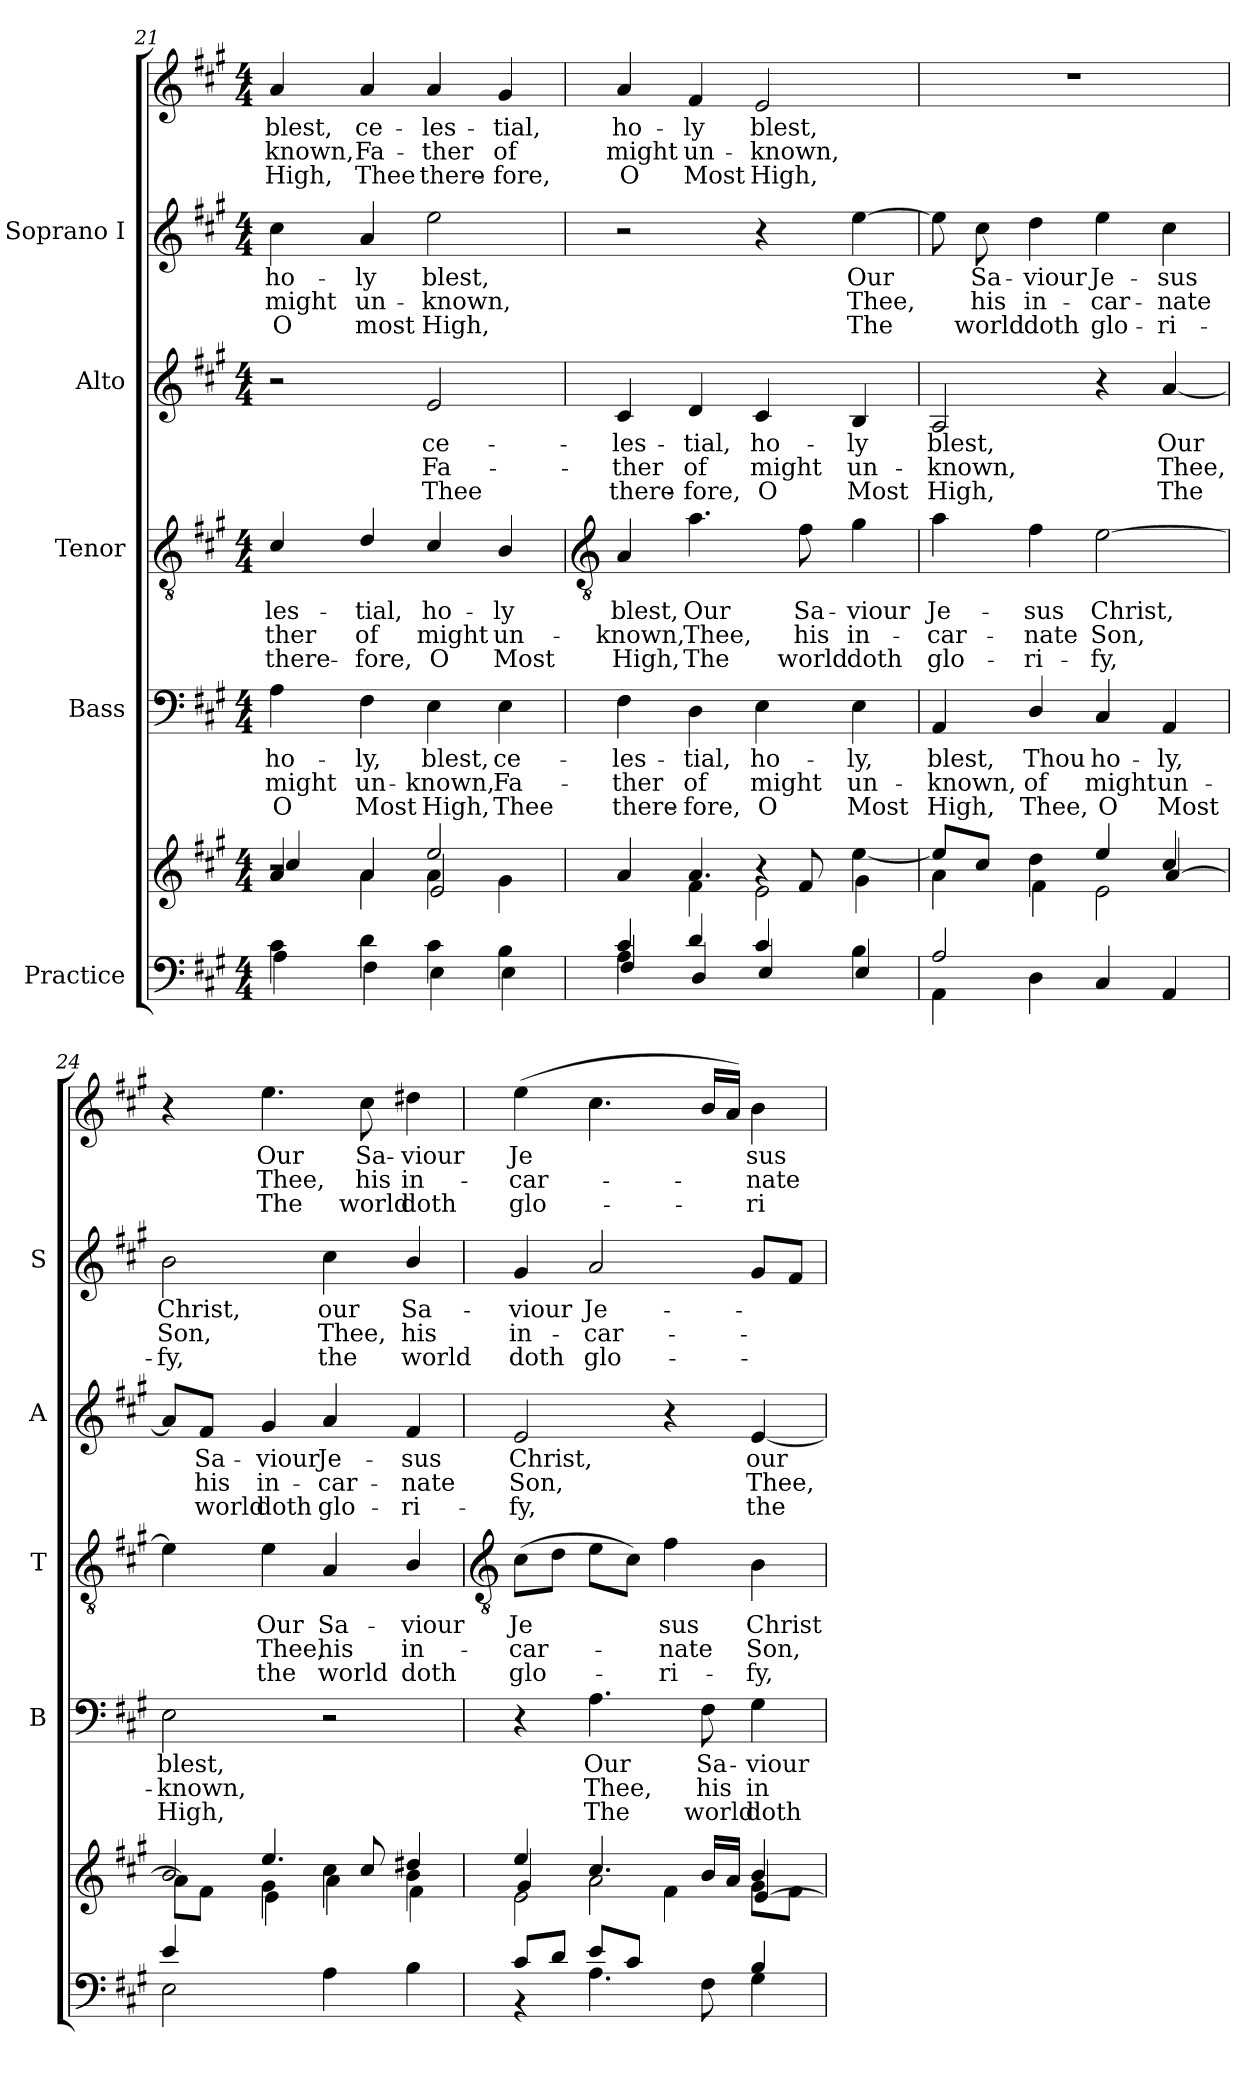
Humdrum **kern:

**kern	**kern	**kern	**text	**text	**text	**kern	**text	**text	**text	**kern	**text	**text	**text	**kern	**text	**text	**text	**kern	**text	**text	**text
*part5	*part5	*part4	*part4	*part4	*part4	*part3	*part3	*part3	*part3	*part2	*part2	*part2	*part2	*part1	*part1	*part1	*part1	*part1	*part1	*part1	*part1
*staff7	*staff6	*staff5	*staff5	*staff5	*staff5	*staff4	*staff4	*staff4	*staff4	*staff3	*staff3	*staff3	*staff3	*staff2	*staff2	*staff2	*staff2	*staff1	*staff1	*staff1	*staff1
*I"Practice	*	*I"Bass	*	*	*	*I"Tenor	*	*	*	*I"Alto	*	*	*	*I"Soprano I	*	*	*	*	*	*	*
*	*	*I'B	*	*	*	*I'T	*	*	*	*I'A	*	*	*	*I'S	*	*	*	*	*	*	*
*clefF4	*clefG2	*clefF4	*	*	*	*clefGv2	*	*	*	*clefG2	*	*	*	*clefG2	*	*	*	*clefG2	*	*	*
*k[f#c#g#]	*k[f#c#g#]	*k[f#c#g#]	*	*	*	*k[f#c#g#]	*	*	*	*k[f#c#g#]	*	*	*	*k[f#c#g#]	*	*	*	*k[f#c#g#]	*	*	*
*A:	*A:	*A:	*	*	*	*A:	*	*	*	*A:	*	*	*	*A:	*	*	*	*A:	*	*	*
*M4/4	*M4/4	*M4/4	*	*	*	*M4/4	*	*	*	*M4/4	*	*	*	*M4/4	*	*	*	*M4/4	*	*	*
=21	=21	=21	=21	=21	=21	=21	=21	=21	=21	=21	=21	=21	=21	=21	=21	=21	=21	=21	=21	=21	=21
*^	*^	*	*	*	*	*	*	*	*	*	*	*	*	*	*	*	*	*	*	*	*
*	*	*	*^	*	*	*	*	*	*	*	*	*	*	*	*	*	*	*	*	*	*	*	*
!	!	!	!	!	!	!LO:LY:b	!LO:LY:b	!LO:LY:b	!	!LO:LY:b	!LO:LY:b	!LO:LY:b	!	!	!	!	!	!LO:LY:b	!LO:LY:b	!LO:LY:b	!	!LO:LY:b	!LO:LY:b	!LO:LY:b
4c#\	4A	4a	4cc#/	2r	4A	ho-	-might	O	4c#/	les-	-ther	there-	2r	.	.	.	4cc#	ho-	-might	O	4a	blest,	known,	High,
!	!	!	!	!	!	!LO:LY:b	!LO:LY:b	!LO:LY:b	!	!LO:LY:b	!LO:LY:b	!LO:LY:b	!	!	!	!	!	!LO:LY:b	!LO:LY:b	!LO:LY:b	!	!LO:LY:b	!LO:LY:b	!LO:LY:b
4d\	4F#	4a	4a	.	4F#	ly,	un-	-Most	4d/	-tial,	of	fore,	.	.	.	.	4a	ly	un-	-most	4a	ce-	-Fa-	-Thee
!	!	!	!	!	!	!LO:LY:b	!LO:LY:b	!LO:LY:b	!	!LO:LY:b	!LO:LY:b	!LO:LY:b	!	!LO:LY:b	!LO:LY:b	!LO:LY:b	!	!LO:LY:b	!LO:LY:b	!LO:LY:b	!	!LO:LY:b	!LO:LY:b	!LO:LY:b
4c#\	4E	4a\	2ee/	2e	4E	blest,	known,	High,	4c#/	ho-	-might	O	2e	ce-	-Fa-	-Thee	2ee	blest,	known,	High,	4a	les-	-ther	there-
!	!	!	!	!	!	!LO:LY:b	!LO:LY:b	!LO:LY:b	!	!LO:LY:b	!LO:LY:b	!LO:LY:b	!	!	!	!	!	!	!	!	!	!LO:LY:b	!LO:LY:b	!LO:LY:b
4B\	4E	4g#\	.	.	4E	ce-	-Fa-	-Thee	4B/	ly	un-	-Most	.	.	.	.	.	.	.	.	4g#	-tial,	of	fore,
*v	*v	*	*	*	*	*	*	*	*	*	*	*	*	*	*	*	*	*	*	*	*	*	*	*
!!LO:LB:g=z
=22	=22	=22	=22	=22	=22	=22	=22	=22	=22	=22	=22	=22	=22	=22	=22	=22	=22	=22	=22	=22	=22	=22	=22
*	*	*	*	*	*	*	*	*clefGv2	*	*	*	*	*	*	*	*	*	*	*	*	*	*	*
*^	*	*	*	*	*	*	*	*	*	*	*	*	*	*	*	*	*	*	*	*	*	*	*
*	*^	*	*	*	*	*	*	*	*	*	*	*	*	*	*	*	*	*	*	*	*	*	*	*
!	!	!	!	!	!	!	!LO:LY:b	!LO:LY:b	!LO:LY:b	!	!LO:LY:b	!LO:LY:b	!LO:LY:b	!	!LO:LY:b	!LO:LY:b	!LO:LY:b	!	!	!	!	!	!LO:LY:b	!LO:LY:b	!LO:LY:b
4c#	4A	4F#	4a	2ryy	4ryy	4F#	les-	-ther	there-	4A	blest,	known,	High,	4c#	les-	-ther	there-	2r	.	.	.	4a	ho-	-might	O
!	!	!	!	!	!	!	!LO:LY:b	!LO:LY:b	!LO:LY:b	!	!LO:LY:b	!LO:LY:b	!LO:LY:b	!	!LO:LY:b	!LO:LY:b	!LO:LY:b	!	!	!	!	!	!LO:LY:b	!LO:LY:b	!LO:LY:b
4d	2.ryy	4D	4f#\	.	4.a/	4D	-tial,	of	fore,	4.a	Our	Thee,	The	4d	-tial,	of	fore,	.	.	.	.	4f#	ly	un-	-Most
!	!	!	!	!	!	!	!LO:LY:b	!LO:LY:b	!LO:LY:b	!	!	!	!	!	!LO:LY:b	!LO:LY:b	!LO:LY:b	!	!	!	!	!	!LO:LY:b	!LO:LY:b	!LO:LY:b
4c#	.	4E	2e\	4r	.	4E	ho-	-might	O	.	.	.	.	4c#	ho-	-might	O	4r	.	.	.	2e	blest,	known,	High,
!	!	!	!	!	!	!	!	!	!	!	!LO:LY:b	!LO:LY:b	!LO:LY:b	!	!	!	!	!	!	!	!	!	!	!	!
.	.	.	.	.	8f#	.	.	.	.	8f#	Sa-	-his	world	.	.	.	.	.	.	.	.	.	.	.	.
!	!	!	!	!	!	!	!LO:LY:b	!LO:LY:b	!LO:LY:b	!	!LO:LY:b	!LO:LY:b	!LO:LY:b	!	!LO:LY:b	!LO:LY:b	!LO:LY:b	!	!LO:LY:b	!LO:LY:b	!LO:LY:b	!	!	!	!
4B\	.	4E	.	[4ee	4g#\	4E	ly,	un-	-Most	4g#	viour	in-	-doth	4B	ly	un-	-Most	[4ee	Our	Thee,	The	.	.	.	.
=23	=23	=23	=23	=23	=23	=23	=23	=23	=23	=23	=23	=23	=23	=23	=23	=23	=23	=23	=23	=23	=23	=23	=23	=23	=23
*	*	*	*	*	*^	*	*	*	*	*	*	*	*	*	*	*	*	*	*	*	*	*	*	*	*
!	!	!	!	!	!	!	!	!LO:LY:b	!LO:LY:b	!LO:LY:b	!	!LO:LY:b	!LO:LY:b	!LO:LY:b	!	!LO:LY:b	!LO:LY:b	!LO:LY:b	!	!	!	!	!	!	!	!
*	*v	*v	*	*	*	*	*	*	*	*	*	*	*	*	*	*	*	*	*	*	*	*	*	*	*	*
2A/	4AA\	1ryy	8ee/L]	2ryy	4a\	4AA	blest,	known,	High,	4a	Je-	-car-	-glo-	2A	blest,	known,	High,	8ee]	.	.	.	1r	.	.	.
!	!	!	!	!	!	!	!	!	!	!	!	!	!	!	!	!	!	!	!LO:LY:b	!LO:LY:b	!LO:LY:b	!	!	!	!
.	.	.	8cc#/J	.	.	.	.	.	.	.	.	.	.	.	.	.	.	8cc#	Sa-	-his	world	.	.	.	.
!	!	!	!	!	!	!	!LO:LY:b	!LO:LY:b	!LO:LY:b	!	!LO:LY:b	!LO:LY:b	!LO:LY:b	!	!	!	!	!	!LO:LY:b	!LO:LY:b	!LO:LY:b	!	!	!	!
.	4D\	.	4dd	.	4f#\	4D/	Thou	of	Thee,	4f#	-sus	nate	ri-	.	.	.	.	4dd	viour	in-	-doth	.	.	.	.
!	!	!	!	!	!	!	!LO:LY:b	!LO:LY:b	!LO:LY:b	!	!LO:LY:b	!LO:LY:b	!LO:LY:b	!	!	!	!	!	!LO:LY:b	!LO:LY:b	!LO:LY:b	!	!	!	!
2ryy	4C#	.	4ee/	4ryy	2e\	4C#	ho-	-might	O	[2e	-Christ,	Son,	fy,	4r	.	.	.	4ee	Je-	-car-	-glo-	.	.	.	.
!	!	!	!	!	!	!	!LO:LY:b	!LO:LY:b	!LO:LY:b	!	!	!	!	!	!LO:LY:b	!LO:LY:b	!LO:LY:b	!	!LO:LY:b	!LO:LY:b	!LO:LY:b	!	!	!	!
.	4AA	.	4cc#/	[4a	.	4AA	ly,	un-	-Most	.	.	.	.	[4a	Our	Thee,	The	4cc#	-sus	nate	ri-	.	.	.	.
=24	=24	=24	=24	=24	=24	=24	=24	=24	=24	=24	=24	=24	=24	=24	=24	=24	=24	=24	=24	=24	=24	=24	=24	=24	=24
!	!	!	!	!	!	!	!LO:LY:b	!LO:LY:b	!LO:LY:b	!	!	!	!	!	!	!	!	!	!LO:LY:b	!LO:LY:b	!LO:LY:b	!	!	!	!
4e/	2E	4ryy	2b/	8a\L]	4ryy	2E	blest,	known,	High,	4e]	.	.	.	8aL]	.	.	.	2b	Christ,	Son,	fy,	4r	.	.	.
!	!	!	!	!	!	!	!	!	!	!	!	!	!	!	!LO:LY:b	!LO:LY:b	!LO:LY:b	!	!	!	!	!	!	!	!
.	.	.	.	8f#\J	.	.	.	.	.	.	.	.	.	8f#J	Sa-	-his	world	.	.	.	.	.	.	.	.
!	!	!	!	!	!	!	!	!	!	!	!LO:LY:b	!LO:LY:b	!LO:LY:b	!	!LO:LY:b	!LO:LY:b	!LO:LY:b	!	!	!	!	!	!LO:LY:b	!LO:LY:b	!LO:LY:b
4ryy	.	4.ee/	.	4g#\	4e\	.	.	.	.	4e	Our	Thee,	the	4g#	viour	in-	-doth	.	.	.	.	4.ee	-Our	Thee,	The
!	!	!	!	!	!	!	!	!	!	!	!LO:LY:b	!LO:LY:b	!LO:LY:b	!	!LO:LY:b	!LO:LY:b	!LO:LY:b	!	!LO:LY:b	!LO:LY:b	!LO:LY:b	!	!	!	!
4A	2ryy	.	4cc#	4a\	2ryy	2r	.	.	.	4A	Sa-	-his	world	4a	Je-	-car-	-glo-	4cc#	our	Thee,	the	.	.	.	.
!	!	!	!	!	!	!	!	!	!	!	!	!	!	!	!	!	!	!	!	!	!	!	!LO:LY:b	!LO:LY:b	!LO:LY:b
.	.	8cc#/	.	.	.	.	.	.	.	.	.	.	.	.	.	.	.	.	.	.	.	8cc#	Sa-	-his	world
!	!	!	!	!	!	!	!	!	!	!	!LO:LY:b	!LO:LY:b	!LO:LY:b	!	!LO:LY:b	!LO:LY:b	!LO:LY:b	!	!LO:LY:b	!LO:LY:b	!LO:LY:b	!	!LO:LY:b	!LO:LY:b	!LO:LY:b
4B\	.	4dd#X	4b\	4f#\	.	.	.	.	.	4B/	viour	in-	-doth	4f#	-sus	nate	ri-	4b/	Sa-	-his	world	4dd#X	viour	in-	-doth
!!LO:LB:g=z
=25	=25	=25	=25	=25	=25	=25	=25	=25	=25	=25	=25	=25	=25	=25	=25	=25	=25	=25	=25	=25	=25	=25	=25	=25	=25
*	*	*	*	*	*	*	*	*	*	*clefGv2	*	*	*	*	*	*	*	*	*	*	*	*	*	*	*
!	!	!	!	!	!	!	!	!	!	!	!LO:LY:b	!LO:LY:b	!LO:LY:b	!	!LO:LY:b	!LO:LY:b	!LO:LY:b	!	!LO:LY:b	!LO:LY:b	!LO:LY:b	!	!LO:LY:b	!LO:LY:b	!LO:LY:b
8c#/L	4r	4ee/	4g#/	2e\	2ryy	4r	.	.	.	(>8c#L	Je	car-	glo-	2e	-Christ,	Son,	fy,	4g#	-viour	in-	-doth	(>4ee	Je	car-	glo-
8d/J	.	.	.	.	.	.	.	.	.	8dJ	.	.	.	.	.	.	.	.	.	.	.	.	.	.	.
!	!	!	!	!	!	!	!LO:LY:b	!LO:LY:b	!LO:LY:b	!	!	!	!	!	!	!	!	!	!LO:LY:b	!LO:LY:b	!LO:LY:b	!	!	!	!
8e/L	4.A	4.cc#/	2a	.	.	4.A	Our	Thee,	The	8eL	.	.	.	.	.	.	.	2a	Je-	car-	glo-	4.cc#	.	.	.
8c#/J	.	.	.	.	.	.	.	.	.	8c#J)	.	.	.	.	.	.	.	.	.	.	.	.	.	.	.
!	!	!	!	!	!	!	!	!	!	!	!LO:LY:b	!LO:LY:b	!LO:LY:b	!	!	!	!	!	!	!	!	!	!	!	!
4ryy	.	.	.	4ryy	4f#\	.	.	.	.	4f#	sus	nate	ri-	4r	.	.	.	.	.	.	.	.	.	.	.
!	!	!	!	!	!	!	!LO:LY:b	!LO:LY:b	!LO:LY:b	!	!	!	!	!	!	!	!	!	!	!	!	!	!	!	!
.	8F#	16bLL	.	.	.	8F#	Sa-	-his	world	.	.	.	.	.	.	.	.	.	.	.	.	16bLL	.	.	.
.	.	16aJJ	.	.	.	.	.	.	.	.	.	.	.	.	.	.	.	.	.	.	.	16aJJ)	.	.	.
!	!	!	!	!	!	!	!LO:LY:b	!LO:LY:b	!LO:LY:b	!	!LO:LY:b	!LO:LY:b	!LO:LY:b	!	!LO:LY:b	!LO:LY:b	!LO:LY:b	!	!	!	!	!	!LO:LY:b	!LO:LY:b	!LO:LY:b
4B	4G#	4b/	8g#\L	[4e/	4ryy	4G#	viour	in-	-doth	4B	-Christ	Son,	fy,	[4e	our	Thee,	the	8g#L	.	.	.	4b	sus	nate	ri-
.	.	.	8f#\J	.	.	.	.	.	.	.	.	.	.	.	.	.	.	8f#J	.	.	.	.	.	.	.
*v	*v	*	*	*	*	*	*	*	*	*	*	*	*	*	*	*	*	*	*	*	*	*	*	*	*
*	*v	*v	*v	*v	*	*	*	*	*	*	*	*	*	*	*	*	*	*	*	*	*	*	*	*
=	=	=	=	=	=	=	=	=	=	=	=	=	=	=	=	=	=	=	=	=	=
*-	*-	*-	*-	*-	*-	*-	*-	*-	*-	*-	*-	*-	*-	*-	*-	*-	*-	*-	*-	*-	*-
